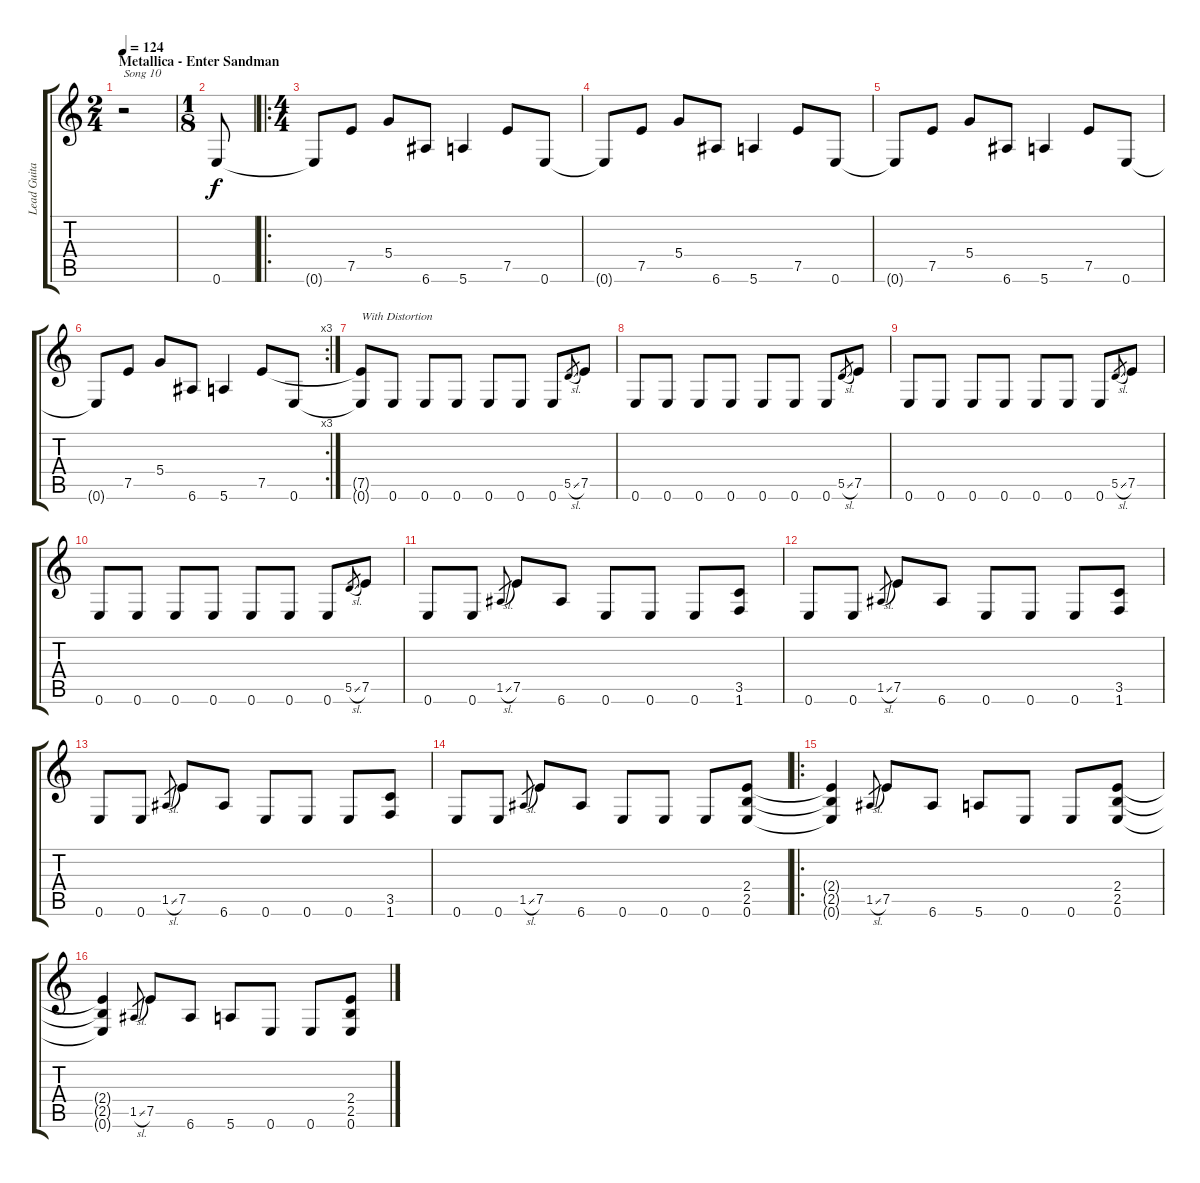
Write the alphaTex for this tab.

\track ("Lead Guitar" "Lead Guita") {instrument distortionguitar}
\staff {score tabs}
\tuning (E4 B3 G3 D3 A2 E2) {hide}
\ts (2 4)
\section ("" "Metallica - Enter Sandman")
\tempo 124
\clef g2
\ks c
r.2{txt "Song 10" dy f instrument distortionguitar} |
\ts (1 8)
0.6.8{instrument electricguitarclean} |
\ro
\ts (4 4)
0.6{t}.8 7.5.8 5.4.8 6.6.8 5.6.4 7.5.8 0.6.8 |
0.6{t}.8 7.5.8 5.4.8 6.6.8 5.6.4 7.5.8 0.6.8 |
0.6{t}.8 7.5.8 5.4.8 6.6.8 5.6.4 7.5.8 0.6.8 |
\rc 3
0.6{t}.8 7.5.8 5.4.8 6.6.8 5.6.4 7.5.8 0.6.8 |
(7.5{t} 0.6{t}).8{txt "With Distortion" instrument electricguitarmuted} 0.6.8 0.6.8 0.6.8 0.6.8 0.6.8 0.6.8 5.5{sl}.8{gr} 7.5.8{instrument distortionguitar} |
0.6.8{instrument electricguitarmuted} 0.6.8 0.6.8 0.6.8 0.6.8 0.6.8 0.6.8 5.5{sl}.8{gr} 7.5.8{instrument distortionguitar} |
0.6.8{instrument electricguitarmuted} 0.6.8 0.6.8 0.6.8 0.6.8 0.6.8 0.6.8 5.5{sl}.8{gr} 7.5.8{instrument distortionguitar} |
0.6.8{instrument electricguitarmuted} 0.6.8 0.6.8 0.6.8 0.6.8 0.6.8 0.6.8 5.5{sl}.8{gr} 7.5.8{instrument distortionguitar} |
0.6.8{instrument electricguitarmuted} 0.6.8 1.5{sl}.8{gr} 7.5.8{instrument distortionguitar} 6.6.8 0.6.8{instrument electricguitarmuted} 0.6.8 0.6.8 (3.5 1.6).8{instrument distortionguitar} |
0.6.8{instrument electricguitarmuted} 0.6.8 1.5{sl}.8{gr} 7.5.8{instrument distortionguitar} 6.6.8 0.6.8{instrument electricguitarmuted} 0.6.8 0.6.8 (3.5 1.6).8{instrument distortionguitar} |
0.6.8{instrument electricguitarmuted} 0.6.8 1.5{sl}.8{gr} 7.5.8{instrument distortionguitar} 6.6.8 0.6.8{instrument electricguitarmuted} 0.6.8 0.6.8 (3.5 1.6).8{instrument distortionguitar} |
0.6.8{instrument electricguitarmuted} 0.6.8 1.5{sl}.8{gr} 7.5.8{instrument distortionguitar} 6.6.8 0.6.8{instrument electricguitarmuted} 0.6.8 0.6.8 (2.4 2.5 0.6).8{instrument distortionguitar} |
\ro
(2.4{t} 2.5{t} 0.6{t}).4 1.5{sl}.8{gr} 7.5.8 6.6.8 5.6.8 0.6.8{instrument electricguitarmuted} 0.6.8 (2.4 2.5 0.6).8{instrument distortionguitar} |
(2.4{t} 2.5{t} 0.6{t}).4 1.5{sl}.8{gr} 7.5.8 6.6.8 5.6.8 0.6.8{instrument electricguitarmuted} 0.6.8 (2.4 2.5 0.6).8{instrument distortionguitar}
